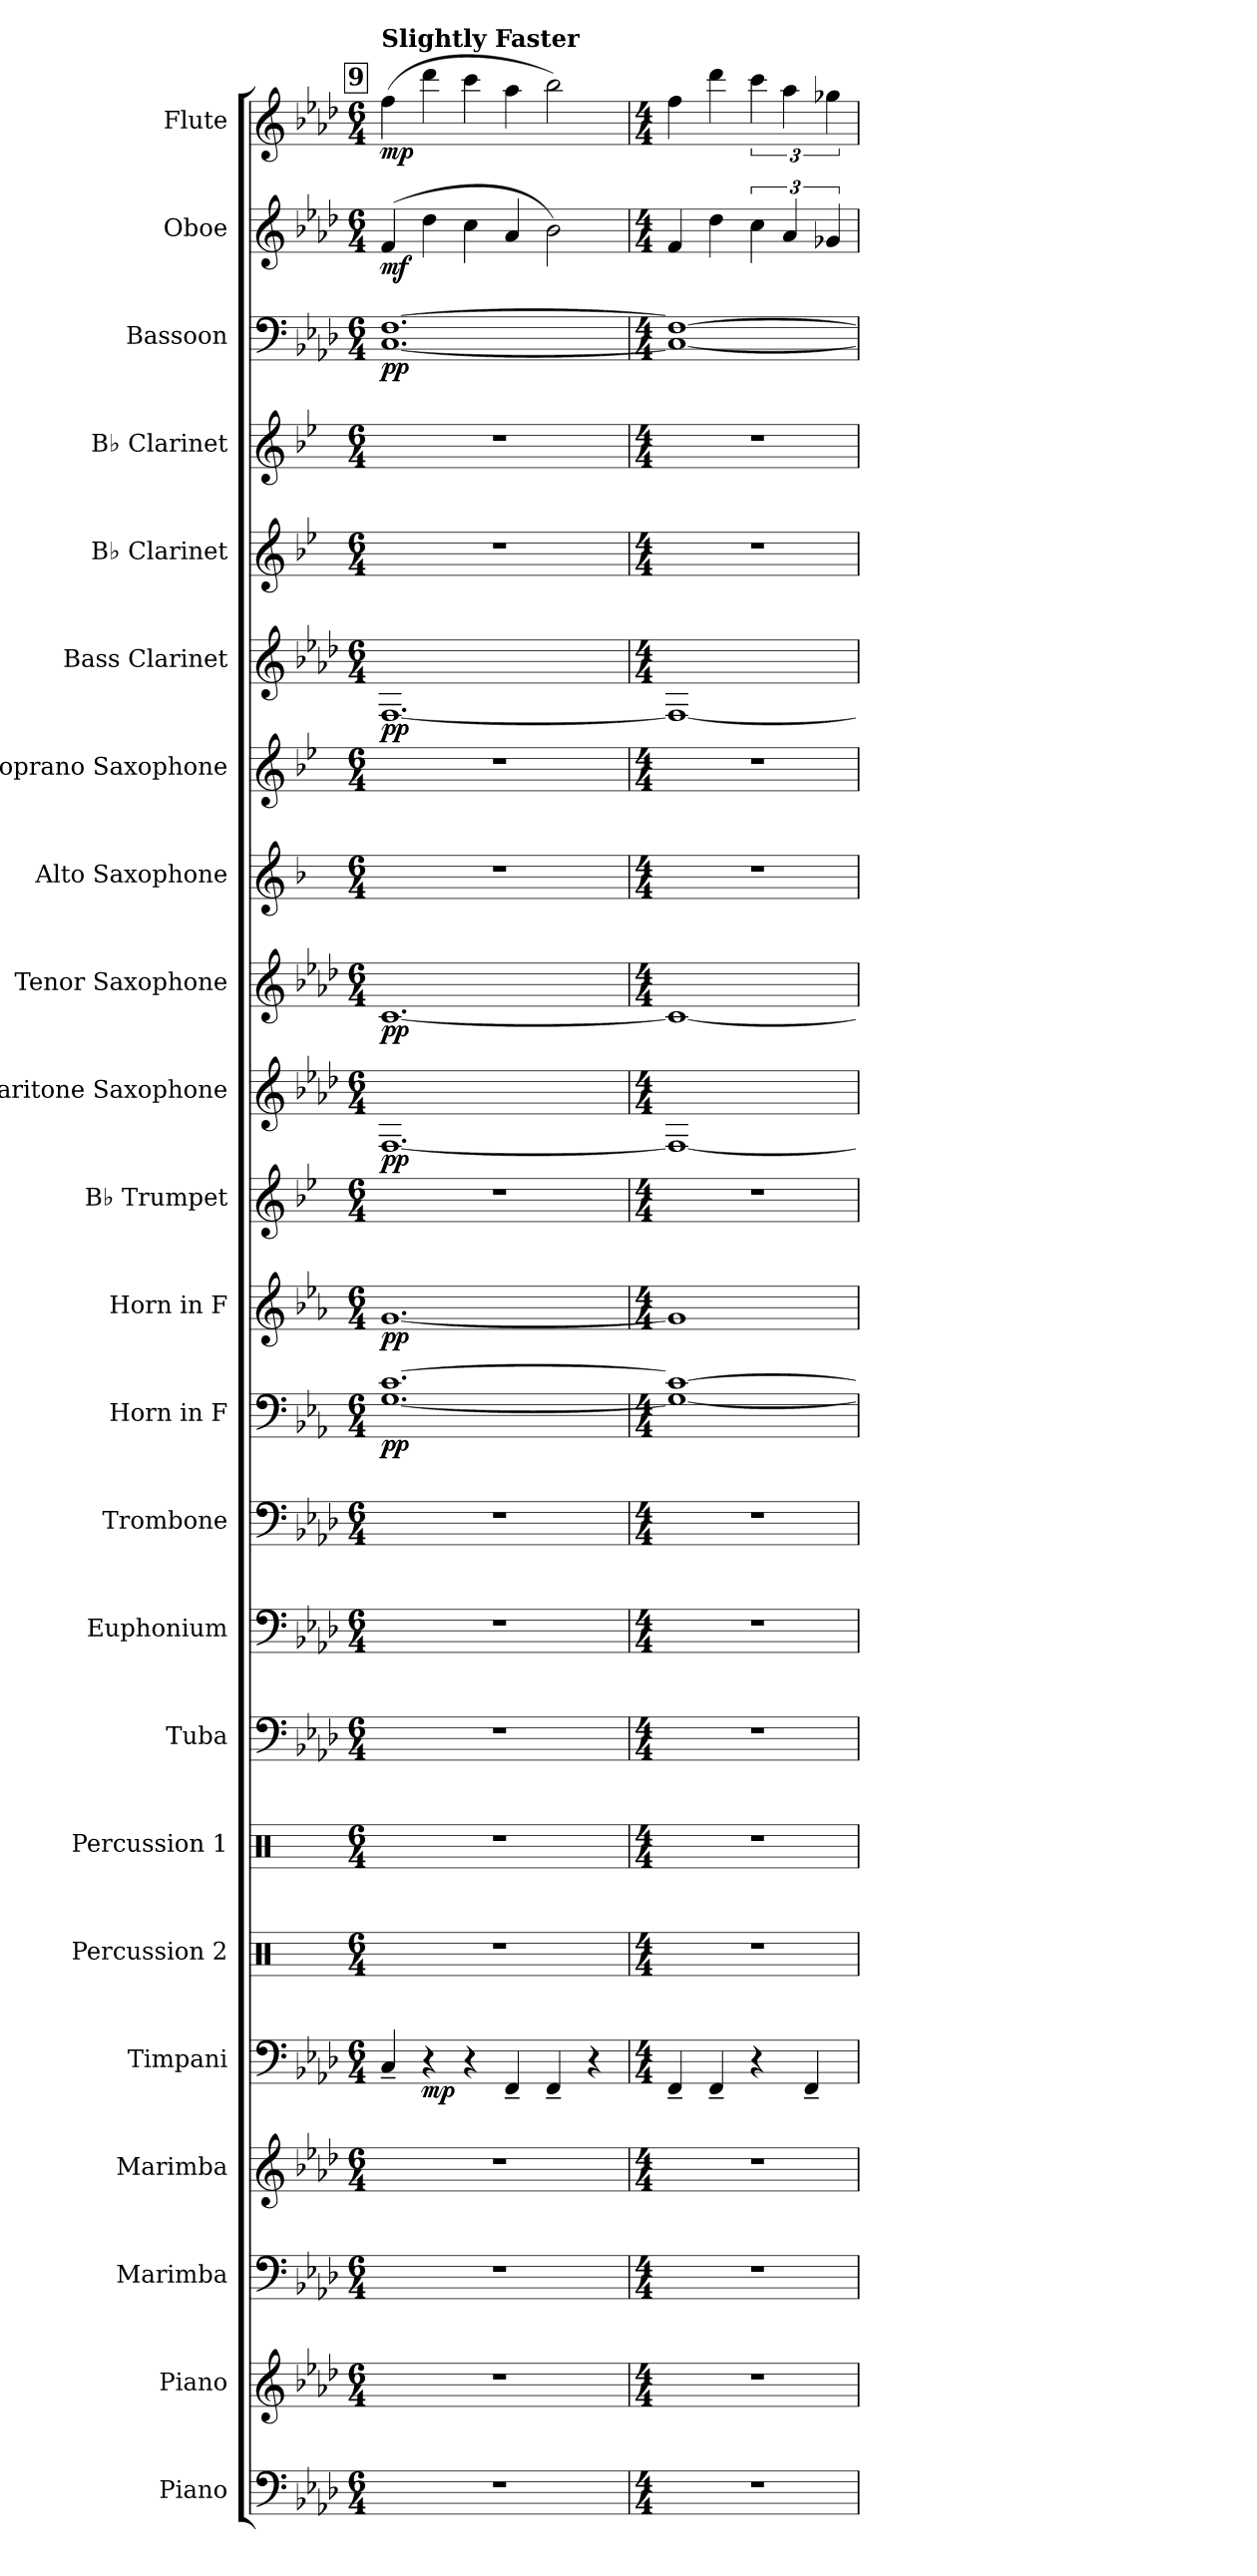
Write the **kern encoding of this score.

**kern	**kern	**kern	**kern	**kern	**dynam	**kern	**kern	**kern	**kern	**kern	**kern	**dynam	**kern	**dynam	**kern	**kern	**dynam	**kern	**dynam	**kern	**kern	**kern	**dynam	**kern	**kern	**kern	**dynam	**kern	**dynam	**kern	**dynam
*part23	*part22	*part21	*part20	*part19	*part19	*part18	*part17	*part16	*part15	*part14	*part13	*part13	*part12	*part12	*part11	*part10	*part10	*part9	*part9	*part8	*part7	*part6	*part6	*part5	*part4	*part3	*part3	*part2	*part2	*part1	*part1
*staff23	*staff22	*staff21	*staff20	*staff19	*staff19	*staff18	*staff17	*staff16	*staff15	*staff14	*staff13	*staff13	*staff12	*staff12	*staff11	*staff10	*staff10	*staff9	*staff9	*staff8	*staff7	*staff6	*staff6	*staff5	*staff4	*staff3	*staff3	*staff2	*staff2	*staff1	*staff1
*I"Piano	*I"Piano	*I"Marimba	*I"Marimba	*I"Timpani	*	*I"Percussion 2	*I"Percussion 1	*I"Tuba	*I"Euphonium	*I"Trombone	*I"Horn in F	*	*I"Horn in F	*	*I"B♭ Trumpet	*I"Baritone Saxophone	*	*I"Tenor Saxophone	*	*I"Alto Saxophone	*I"Soprano Saxophone	*I"Bass Clarinet	*	*I"B♭ Clarinet	*I"B♭ Clarinet	*I"Bassoon	*	*I"Oboe	*	*I"Flute	*
*I'Pno.	*I'Pno.	*I'Mrm.	*I'Mrm.	*I'Timp.	*	*I'Pr. 2	*I'Pr. 1	*I'Tu.	*I'Eu.	*I'Trb.	*	*	*	*	*I'B♭ Tpt.	*I'Bar. Sax.	*	*I'T. Sax.	*	*I'A. Sax.	*I'S. Sax.	*I'B. Cl.	*	*I'B♭ Cl.	*I'B♭ Cl.	*I'Bsn.	*	*I'Ob.	*	*I'Fl.	*
*clefF4	*clefG2	*clefF4	*clefG2	*clefF4	*	*clefX	*clefX	*clefF4	*clefF4	*clefF4	*clefF4	*	*clefG2	*	*clefG2	*clefG2	*	*clefG2	*	*clefG2	*clefG2	*clefG2	*	*clefG2	*clefG2	*clefF4	*	*clefG2	*	*clefG2	*
*	*	*	*	*	*	*	*	*	*	*	*ITrd4c7	*	*ITrd4c7	*	*ITrd1c2	*ITrd12c21	*	*ITrd8c14	*	*ITrd5c9	*ITrd1c2	*ITrd8c14	*	*ITrd1c2	*ITrd1c2	*	*	*	*	*	*
*k[b-e-a-d-]	*k[b-e-a-d-]	*k[b-e-a-d-]	*k[b-e-a-d-]	*k[b-e-a-d-]	*	*k[]	*k[]	*k[b-e-a-d-]	*k[b-e-a-d-]	*k[b-e-a-d-]	*k[b-e-a-d-]	*	*k[b-e-a-d-]	*	*k[b-e-a-d-]	*k[b-e-a-d-]	*	*k[b-e-a-d-]	*	*k[b-e-a-d-]	*k[b-e-a-d-]	*k[b-e-a-d-]	*	*k[b-e-a-d-]	*k[b-e-a-d-]	*k[b-e-a-d-]	*	*k[b-e-a-d-]	*	*k[b-e-a-d-]	*
*M6/4	*M6/4	*M6/4	*M6/4	*M6/4	*	*M6/4	*M6/4	*M6/4	*M6/4	*M6/4	*M6/4	*	*M6/4	*	*M6/4	*M6/4	*	*M6/4	*	*M6/4	*M6/4	*M6/4	*	*M6/4	*M6/4	*M6/4	*	*M6/4	*	*M6/4	*
*MM50	*MM50	*MM50	*MM50	*MM50	*	*MM50	*MM50	*MM50	*MM50	*MM50	*MM50	*	*MM50	*	*MM50	*MM50	*	*MM50	*	*MM50	*MM50	*MM50	*	*MM50	*MM50	*MM50	*	*MM50	*	*MM50	*
!!LO:REH:place=s1:a:B:fs=14:t=9
=9	=9	=9	=9	=9	=9	=9	=9	=9	=9	=9	=9	=9	=9	=9	=9	=9	=9	=9	=9	=9	=9	=9	=9	=9	=9	=9	=9	=9	=9	=9	=9
!	!	!	!	!	!	!	!	!	!	!	!	!	!	!	!	!	!	!	!	!	!	!	!	!	!	!	!	!	!	!LO:TX:a:B:t=Slightly Faster	!
!	!	!	!	!	!	!	!	!	!	!	!	!LO:DY:b	!	!LO:DY:b	!	!	!LO:DY:b	!	!LO:DY:b	!	!	!	!LO:DY:b	!	!	!	!LO:DY:b	!	!LO:DY:b	!	!LO:DY:b
1.r	1.r	1.r	1.r	4C~/	.	1.r	1.r	1.r	1.r	1.r	[1.C [1.F	pp	[1.c	pp	1.r	[1.FF	pp	[1.C	pp	1.r	1.r	[1.FF	pp	1.r	1.r	[1.C [1.F	pp	((4f/	mf	(4ff\	mp
!	!	!	!	!	!LO:DY:b	!	!	!	!	!	!	!	!	!	!	!	!	!	!	!	!	!	!	!	!	!	!	!	!	!	!
.	.	.	.	4r	mp	.	.	.	.	.	.	.	.	.	.	.	.	.	.	.	.	.	.	.	.	.	.	4dd-\	.	4ddd-\	.
.	.	.	.	4r	.	.	.	.	.	.	.	.	.	.	.	.	.	.	.	.	.	.	.	.	.	.	.	4cc\	.	4ccc\	.
.	.	.	.	4FF~/	.	.	.	.	.	.	.	.	.	.	.	.	.	.	.	.	.	.	.	.	.	.	.	4a-/	.	4aa-\	.
.	.	.	.	4FF~/	.	.	.	.	.	.	.	.	.	.	.	.	.	.	.	.	.	.	.	.	.	.	.	2b-\)	.	2bb-\)	.
.	.	.	.	4r	.	.	.	.	.	.	.	.	.	.	.	.	.	.	.	.	.	.	.	.	.	.	.	.	.	.	.
=10	=10	=10	=10	=10	=10	=10	=10	=10	=10	=10	=10	=10	=10	=10	=10	=10	=10	=10	=10	=10	=10	=10	=10	=10	=10	=10	=10	=10	=10	=10	=10
*M4/4	*M4/4	*M4/4	*M4/4	*M4/4	*	*M4/4	*M4/4	*M4/4	*M4/4	*M4/4	*M4/4	*	*M4/4	*	*M4/4	*M4/4	*	*M4/4	*	*M4/4	*M4/4	*M4/4	*	*M4/4	*M4/4	*M4/4	*	*M4/4	*	*M4/4	*
1r	1r	1r	1r	4FF~/	.	1r	1r	1r	1r	1r	1C_ 1F_	.	1c]	.	1r	1FF_	.	1C_	.	1r	1r	1FF_	.	1r	1r	1C_ 1F_	.	4f/	.	4ff\	.
.	.	.	.	4FF~/	.	.	.	.	.	.	.	.	.	.	.	.	.	.	.	.	.	.	.	.	.	.	.	4dd-\	.	4ddd-\	.
.	.	.	.	4r	.	.	.	.	.	.	.	.	.	.	.	.	.	.	.	.	.	.	.	.	.	.	.	6cc\	.	6ccc\	.
.	.	.	.	.	.	.	.	.	.	.	.	.	.	.	.	.	.	.	.	.	.	.	.	.	.	.	.	6a-/	.	6aa-\	.
.	.	.	.	4FF~/	.	.	.	.	.	.	.	.	.	.	.	.	.	.	.	.	.	.	.	.	.	.	.	.	.	.	.
.	.	.	.	.	.	.	.	.	.	.	.	.	.	.	.	.	.	.	.	.	.	.	.	.	.	.	.	6g-X/	.	6gg-X\	.
=	=	=	=	=	=	=	=	=	=	=	=	=	=	=	=	=	=	=	=	=	=	=	=	=	=	=	=	=	=	=	=
*-	*-	*-	*-	*-	*-	*-	*-	*-	*-	*-	*-	*-	*-	*-	*-	*-	*-	*-	*-	*-	*-	*-	*-	*-	*-	*-	*-	*-	*-	*-	*-
